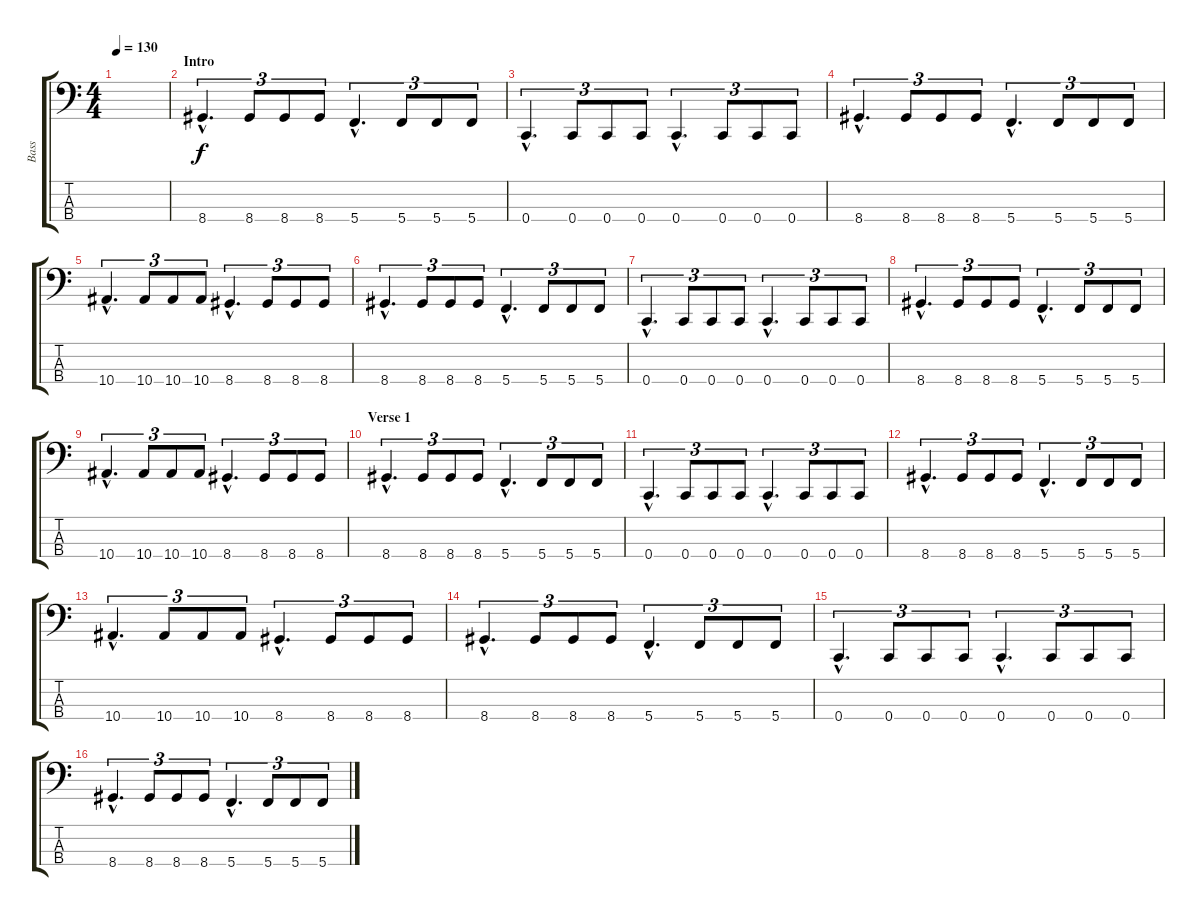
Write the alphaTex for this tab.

\track ("Bass" "Bass") {instrument electricbasspick}
\staff {score tabs}
\tuning (F2 C2 G1 C1) {hide}
\ts (4 4)
\tempo 130
\clef f4
\ks c
|
\section ("" "Intro")
8.4{hac}.4{d tu (3 2)} 8.4.8{tu (3 2)} 8.4.8{tu (3 2)} 8.4.8{tu (3 2)} 5.4{hac}.4{d tu (3 2)} 5.4.8{tu (3 2)} 5.4.8{tu (3 2)} 5.4.8{tu (3 2)} |
0.4{hac}.4{d tu (3 2)} 0.4.8{tu (3 2)} 0.4.8{tu (3 2)} 0.4.8{tu (3 2)} 0.4{hac}.4{d tu (3 2)} 0.4.8{tu (3 2)} 0.4.8{tu (3 2)} 0.4.8{tu (3 2)} |
8.4{hac}.4{d tu (3 2)} 8.4.8{tu (3 2)} 8.4.8{tu (3 2)} 8.4.8{tu (3 2)} 5.4{hac}.4{d tu (3 2)} 5.4.8{tu (3 2)} 5.4.8{tu (3 2)} 5.4.8{tu (3 2)} |
10.4{hac}.4{d tu (3 2)} 10.4.8{tu (3 2)} 10.4.8{tu (3 2)} 10.4.8{tu (3 2)} 8.4{hac}.4{d tu (3 2)} 8.4.8{tu (3 2)} 8.4.8{tu (3 2)} 8.4.8{tu (3 2)} |
8.4{hac}.4{d tu (3 2)} 8.4.8{tu (3 2)} 8.4.8{tu (3 2)} 8.4.8{tu (3 2)} 5.4{hac}.4{d tu (3 2)} 5.4.8{tu (3 2)} 5.4.8{tu (3 2)} 5.4.8{tu (3 2)} |
0.4{hac}.4{d tu (3 2)} 0.4.8{tu (3 2)} 0.4.8{tu (3 2)} 0.4.8{tu (3 2)} 0.4{hac}.4{d tu (3 2)} 0.4.8{tu (3 2)} 0.4.8{tu (3 2)} 0.4.8{tu (3 2)} |
8.4{hac}.4{d tu (3 2)} 8.4.8{tu (3 2)} 8.4.8{tu (3 2)} 8.4.8{tu (3 2)} 5.4{hac}.4{d tu (3 2)} 5.4.8{tu (3 2)} 5.4.8{tu (3 2)} 5.4.8{tu (3 2)} |
10.4{hac}.4{d tu (3 2)} 10.4.8{tu (3 2)} 10.4.8{tu (3 2)} 10.4.8{tu (3 2)} 8.4{hac}.4{d tu (3 2)} 8.4.8{tu (3 2)} 8.4.8{tu (3 2)} 8.4.8{tu (3 2)} |
\section ("" "Verse 1")
8.4{hac}.4{d tu (3 2)} 8.4.8{tu (3 2)} 8.4.8{tu (3 2)} 8.4.8{tu (3 2)} 5.4{hac}.4{d tu (3 2)} 5.4.8{tu (3 2)} 5.4.8{tu (3 2)} 5.4.8{tu (3 2)} |
0.4{hac}.4{d tu (3 2)} 0.4.8{tu (3 2)} 0.4.8{tu (3 2)} 0.4.8{tu (3 2)} 0.4{hac}.4{d tu (3 2)} 0.4.8{tu (3 2)} 0.4.8{tu (3 2)} 0.4.8{tu (3 2)} |
8.4{hac}.4{d tu (3 2)} 8.4.8{tu (3 2)} 8.4.8{tu (3 2)} 8.4.8{tu (3 2)} 5.4{hac}.4{d tu (3 2)} 5.4.8{tu (3 2)} 5.4.8{tu (3 2)} 5.4.8{tu (3 2)} |
10.4{hac}.4{d tu (3 2)} 10.4.8{tu (3 2)} 10.4.8{tu (3 2)} 10.4.8{tu (3 2)} 8.4{hac}.4{d tu (3 2)} 8.4.8{tu (3 2)} 8.4.8{tu (3 2)} 8.4.8{tu (3 2)} |
8.4{hac}.4{d tu (3 2)} 8.4.8{tu (3 2)} 8.4.8{tu (3 2)} 8.4.8{tu (3 2)} 5.4{hac}.4{d tu (3 2)} 5.4.8{tu (3 2)} 5.4.8{tu (3 2)} 5.4.8{tu (3 2)} |
0.4{hac}.4{d tu (3 2)} 0.4.8{tu (3 2)} 0.4.8{tu (3 2)} 0.4.8{tu (3 2)} 0.4{hac}.4{d tu (3 2)} 0.4.8{tu (3 2)} 0.4.8{tu (3 2)} 0.4.8{tu (3 2)} |
8.4{hac}.4{d tu (3 2)} 8.4.8{tu (3 2)} 8.4.8{tu (3 2)} 8.4.8{tu (3 2)} 5.4{hac}.4{d tu (3 2)} 5.4.8{tu (3 2)} 5.4.8{tu (3 2)} 5.4.8{tu (3 2)}
